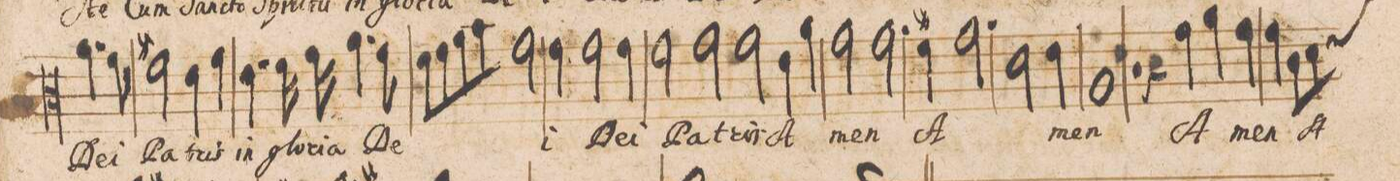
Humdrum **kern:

**kern	**text
*I"[Altus]	*
*clefC3	*
*k[]	*
*met(C|)	*
*M2/1	*
4.a\	De-
8gny\	-i
2f#X\	Pa-
4e\	-tris
4g\	in
=83-	=83-
4.e\	glo-
16fny\	-ri-
16g\	-a
4.a\	De-
8g\	.
8f\L	.
8g\	.
8a\	.
8b\J	.
2g\	.
=84-	=84-
4g\	-i
2g\	De-
4g\	-i
2g\	Pa-
2g\	-tris
=85-	=85-
2g\	A-
4e\	.
4a\	.
2g\	-men
2.g\	A-
=86-	=86-
4f#X\	.
2.g\	.
2d\	.
4e\	.
=87-	=87-
1A	-men
1rc	.
=88-	=88-
4r	.
4g\	A-
4a\	.
4g\	.
4g\	-men
8c\L	A-
*custos:e	*
8d\J	.
*-	*-
